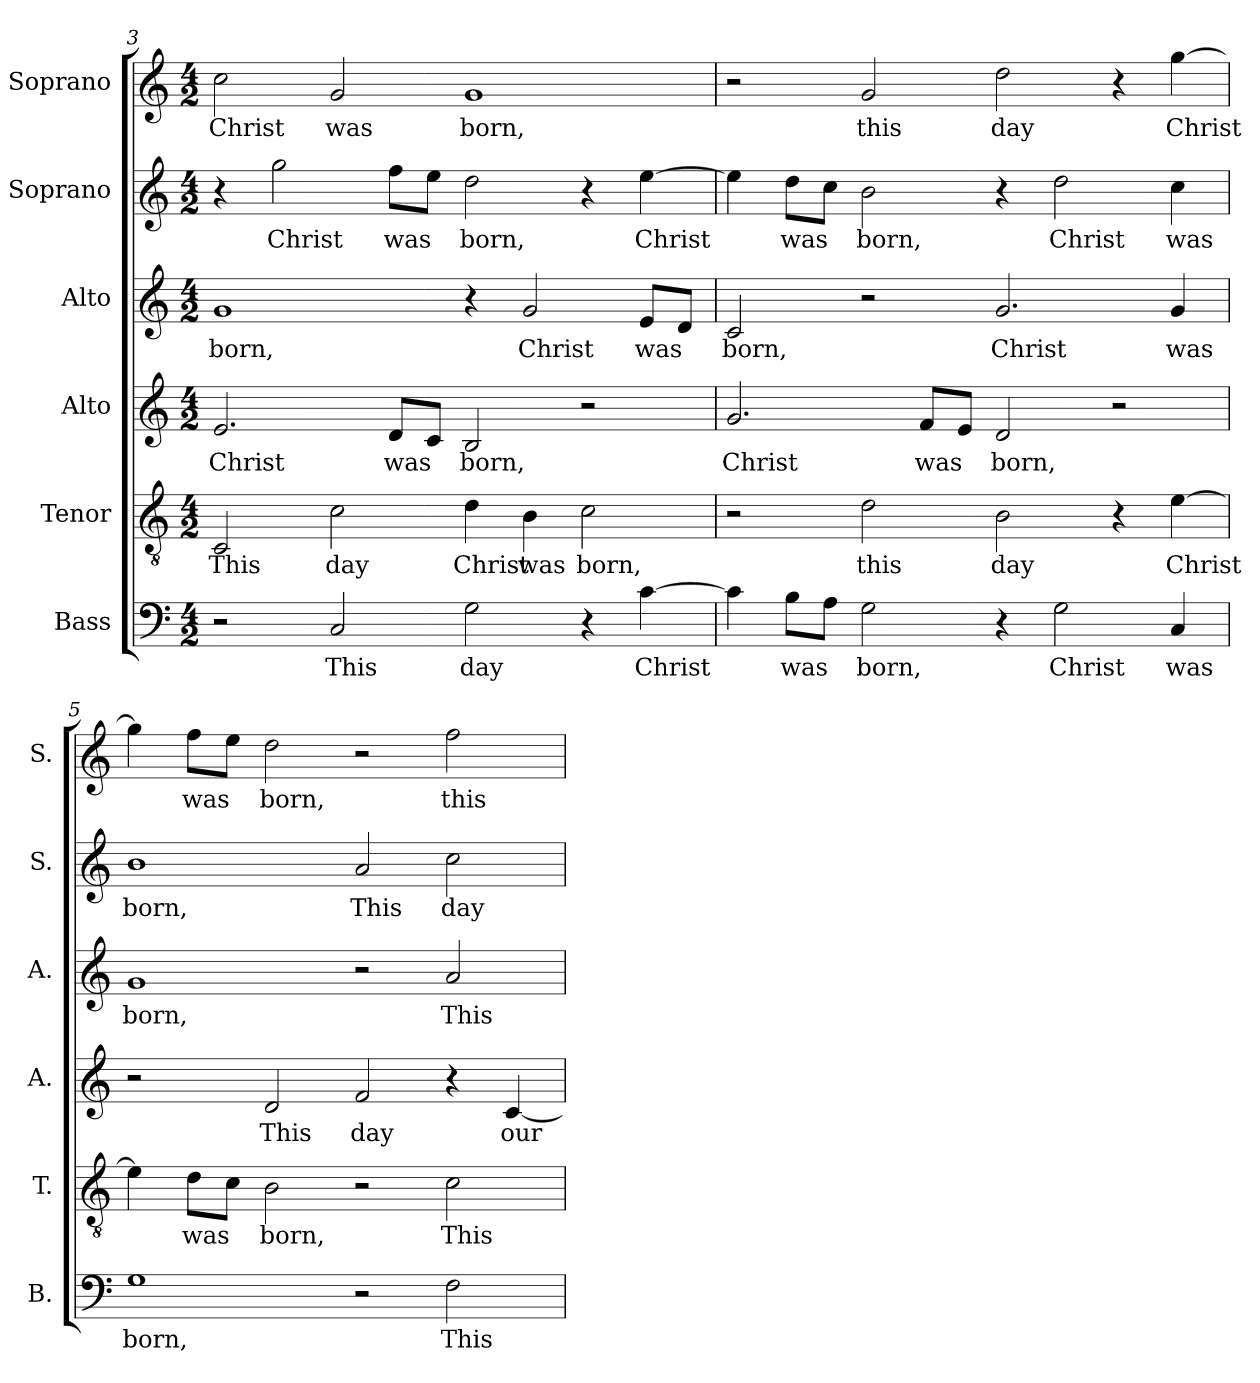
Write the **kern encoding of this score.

**kern	**text	**kern	**text	**kern	**text	**kern	**text	**kern	**text	**kern	**text
*part6	*part6	*part5	*part5	*part4	*part4	*part3	*part3	*part2	*part2	*part1	*part1
*staff6	*staff6	*staff5	*staff5	*staff4	*staff4	*staff3	*staff3	*staff2	*staff2	*staff1	*staff1
*I"Bass	*	*I"Tenor	*	*I"Alto	*	*I"Alto	*	*I"Soprano	*	*I"Soprano	*
*I'B.	*	*I'T.	*	*I'A.	*	*I'A.	*	*I'S.	*	*I'S.	*
*clefF4	*	*clefGv2	*	*clefG2	*	*clefG2	*	*clefG2	*	*clefG2	*
*	*	*ITrd7c12	*	*	*	*	*	*	*	*	*
*k[]	*	*k[]	*	*k[]	*	*k[]	*	*k[]	*	*k[]	*
*C:	*	*C:	*	*C:	*	*C:	*	*C:	*	*C:	*
*M4/2	*	*M4/2	*	*M4/2	*	*M4/2	*	*M4/2	*	*M4/2	*
=3	=3	=3	=3	=3	=3	=3	=3	=3	=3	=3	=3
!	!	!	!LO:LY:b:color=#000000	!	!	!	!	!	!	!	!
!	!	!	!	!	!LO:LY:b:color=#000000	!	!	!	!	!	!
!	!	!	!	!	!	!	!LO:LY:b:color=#000000	!	!	!	!
!	!	!	!	!	!	!	!	!	!	!	!LO:LY:b:color=#000000
2r	.	2CCi/	This	2.ei/	Christ	1gi	born,	4r	.	2cci\	Christ
!	!	!	!	!	!	!	!	!	!LO:LY:b:color=#000000	!	!
.	.	.	.	.	.	.	.	2ggi\	Christ	.	.
!	!LO:LY:b:color=#000000	!	!	!	!	!	!	!	!	!	!
!	!	!	!LO:LY:b:color=#000000	!	!	!	!	!	!	!	!
!	!	!	!	!	!	!	!	!	!	!	!LO:LY:b:color=#000000
2Ci/	This	2Ci\	day	.	.	.	.	.	.	2gi/	was
!	!	!	!	!	!LO:LY:b:color=#000000	!	!	!	!	!	!
!	!	!	!	!	!	!	!	!	!LO:LY:b:color=#000000	!	!
.	.	.	.	8di/L	was	.	.	8ffi\L	was	.	.
.	.	.	.	8ci/J	.	.	.	8eei\J	.	.	.
!	!LO:LY:b:color=#000000	!	!	!	!	!	!	!	!	!	!
!	!	!	!LO:LY:b:color=#000000	!	!	!	!	!	!	!	!
!	!	!	!	!	!LO:LY:b:color=#000000	!	!	!	!	!	!
!	!	!	!	!	!	!	!	!	!LO:LY:b:color=#000000	!	!
!	!	!	!	!	!	!	!	!	!	!	!LO:LY:b:color=#000000
2Gi\	day	4Di\	Christ	2Bi/	born,	4r	.	2ddi\	born,	1gi	born,
!	!	!	!LO:LY:b:color=#000000	!	!	!	!	!	!	!	!
!	!	!	!	!	!	!	!LO:LY:b:color=#000000	!	!	!	!
.	.	4BBi\	was	.	.	2gi/	Christ	.	.	.	.
!	!	!	!LO:LY:b:color=#000000	!	!	!	!	!	!	!	!
4r	.	2Ci\	born,	2r	.	.	.	4r	.	.	.
!	!LO:LY:b:color=#000000	!	!	!	!	!	!	!	!	!	!
!	!	!	!	!	!	!	!LO:LY:b:color=#000000	!	!	!	!
!	!	!	!	!	!	!	!	!	!LO:LY:b:color=#000000	!	!
[4ci\	Christ	.	.	.	.	8ei/L	was	[4eei\	Christ	.	.
.	.	.	.	.	.	8di/J	.	.	.	.	.
!!LO:LB:g=z
=4	=4	=4	=4	=4	=4	=4	=4	=4	=4	=4	=4
!	!	!	!	!	!LO:LY:b:color=#000000	!	!	!	!	!	!
!	!	!	!	!	!	!	!LO:LY:b:color=#000000	!	!	!	!
4ci\]	.	2r	.	2.gi/	Christ	2ci/	born,	4eei\]	.	2r	.
!	!LO:LY:b:color=#000000	!	!	!	!	!	!	!	!	!	!
!	!	!	!	!	!	!	!	!	!LO:LY:b:color=#000000	!	!
8Bi\L	was	.	.	.	.	.	.	8ddi\L	was	.	.
8Ai\J	.	.	.	.	.	.	.	8cci\J	.	.	.
!	!LO:LY:b:color=#000000	!	!	!	!	!	!	!	!	!	!
!	!	!	!LO:LY:b:color=#000000	!	!	!	!	!	!	!	!
!	!	!	!	!	!	!	!	!	!LO:LY:b:color=#000000	!	!
!	!	!	!	!	!	!	!	!	!	!	!LO:LY:b:color=#000000
2Gi\	born,	2Di\	this	.	.	2r	.	2bi\	born,	2gi/	this
!	!	!	!	!	!LO:LY:b:color=#000000	!	!	!	!	!	!
.	.	.	.	8fi/L	was	.	.	.	.	.	.
.	.	.	.	8ei/J	.	.	.	.	.	.	.
!	!	!	!LO:LY:b:color=#000000	!	!	!	!	!	!	!	!
!	!	!	!	!	!LO:LY:b:color=#000000	!	!	!	!	!	!
!	!	!	!	!	!	!	!LO:LY:b:color=#000000	!	!	!	!
!	!	!	!	!	!	!	!	!	!	!	!LO:LY:b:color=#000000
4r	.	2BBi\	day	2di/	born,	2.gi/	Christ	4r	.	2ddi\	day
!	!LO:LY:b:color=#000000	!	!	!	!	!	!	!	!	!	!
!	!	!	!	!	!	!	!	!	!LO:LY:b:color=#000000	!	!
2Gi\	Christ	.	.	.	.	.	.	2ddi\	Christ	.	.
.	.	4r	.	2r	.	.	.	.	.	4r	.
!	!LO:LY:b:color=#000000	!	!	!	!	!	!	!	!	!	!
!	!	!	!LO:LY:b:color=#000000	!	!	!	!	!	!	!	!
!	!	!	!	!	!	!	!LO:LY:b:color=#000000	!	!	!	!
!	!	!	!	!	!	!	!	!	!LO:LY:b:color=#000000	!	!
!	!	!	!	!	!	!	!	!	!	!	!LO:LY:b:color=#000000
4Ci/	was	[4Ei\	Christ	.	.	4gi/	was	4cci\	was	[4ggi\	Christ
=5	=5	=5	=5	=5	=5	=5	=5	=5	=5	=5	=5
!	!LO:LY:b:color=#000000	!	!	!	!	!	!	!	!	!	!
!	!	!	!	!	!	!	!LO:LY:b:color=#000000	!	!	!	!
!	!	!	!	!	!	!	!	!	!LO:LY:b:color=#000000	!	!
1Gi	born,	4Ei\]	.	2r	.	1gi	born,	1bi	born,	4ggi\]	.
!	!	!	!LO:LY:b:color=#000000	!	!	!	!	!	!	!	!
!	!	!	!	!	!	!	!	!	!	!	!LO:LY:b:color=#000000
.	.	8Di\L	was	.	.	.	.	.	.	8ffi\L	was
.	.	8Ci\J	.	.	.	.	.	.	.	8eei\J	.
!	!	!	!LO:LY:b:color=#000000	!	!	!	!	!	!	!	!
!	!	!	!	!	!LO:LY:b:color=#000000	!	!	!	!	!	!
!	!	!	!	!	!	!	!	!	!	!	!LO:LY:b:color=#000000
.	.	2BBi\	born,	2di/	This	.	.	.	.	2ddi\	born,
!	!	!	!	!	!LO:LY:b:color=#000000	!	!	!	!	!	!
!	!	!	!	!	!	!	!	!	!LO:LY:b:color=#000000	!	!
2r	.	2r	.	2fi/	day	2r	.	2ai/	This	2r	.
!	!LO:LY:b:color=#000000	!	!	!	!	!	!	!	!	!	!
!	!	!	!LO:LY:b:color=#000000	!	!	!	!	!	!	!	!
!	!	!	!	!	!	!	!LO:LY:b:color=#000000	!	!	!	!
!	!	!	!	!	!	!	!	!	!LO:LY:b:color=#000000	!	!
!	!	!	!	!	!	!	!	!	!	!	!LO:LY:b:color=#000000
2Fi\	This	2Ci\	This	4r	.	2ai/	This	2cci\	day	2ffi\	this
!	!	!	!	!	!LO:LY:b:color=#000000	!	!	!	!	!	!
.	.	.	.	[4ci/	our	.	.	.	.	.	.
=	=	=	=	=	=	=	=	=	=	=	=
*-	*-	*-	*-	*-	*-	*-	*-	*-	*-	*-	*-
